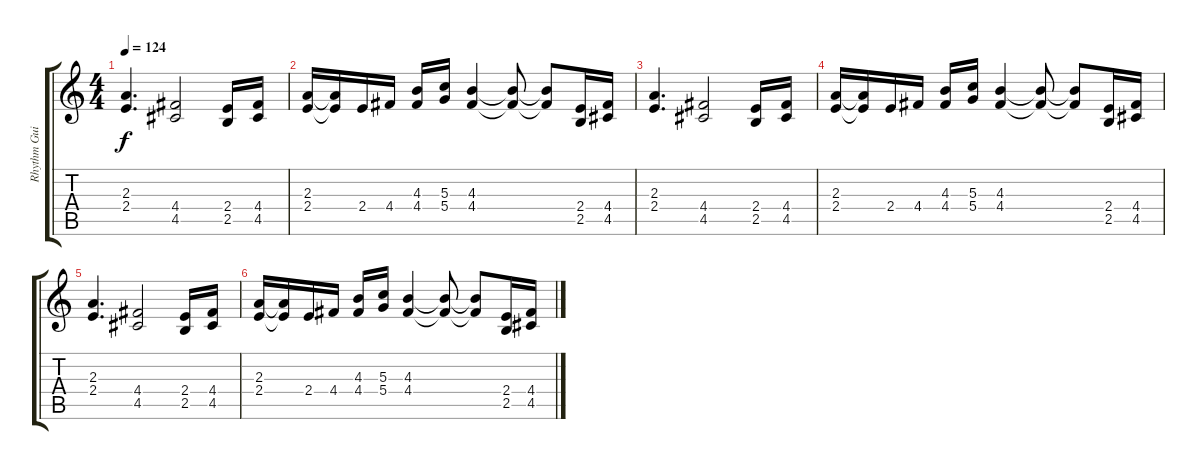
\track ("Rhythm Guitar 2 [Dave Mustaine" "Rhythm Gui") {instrument distortionguitar}
\staff {score tabs}
\tuning (E4 B3 G3 D3 A2 E2) {hide}
\ts (4 4)
\tempo 124
\clef g2
\ks c
(2.3 2.4).4{d dy f} (4.4 4.5).2 (2.4 2.5).16 (4.4 4.5).16 |
(2.3 2.4).16 (2.3{t} 2.4{t}).16 2.4.16 4.4.16 (4.3 4.4).16 (5.3 5.4).16 (4.3 4.4).4 (4.3{t} 4.4{t}).8 (4.3{t} 4.4{t}).8 (2.4 2.5).16 (4.4 4.5).16 |
(2.3 2.4).4{d} (4.4 4.5).2 (2.4 2.5).16 (4.4 4.5).16 |
(2.3 2.4).16 (2.3{t} 2.4{t}).16 2.4.16 4.4.16 (4.3 4.4).16 (5.3 5.4).16 (4.3 4.4).4 (4.3{t} 4.4{t}).8 (4.3{t} 4.4{t}).8 (2.4 2.5).16 (4.4 4.5).16 |
(2.3 2.4).4{d} (4.4 4.5).2 (2.4 2.5).16 (4.4 4.5).16 |
(2.3 2.4).16 (2.3{t} 2.4{t}).16 2.4.16 4.4.16 (4.3 4.4).16 (5.3 5.4).16 (4.3 4.4).4 (4.3{t} 4.4{t}).8 (4.3{t} 4.4{t}).8 (2.4 2.5).16 (4.4 4.5).16
